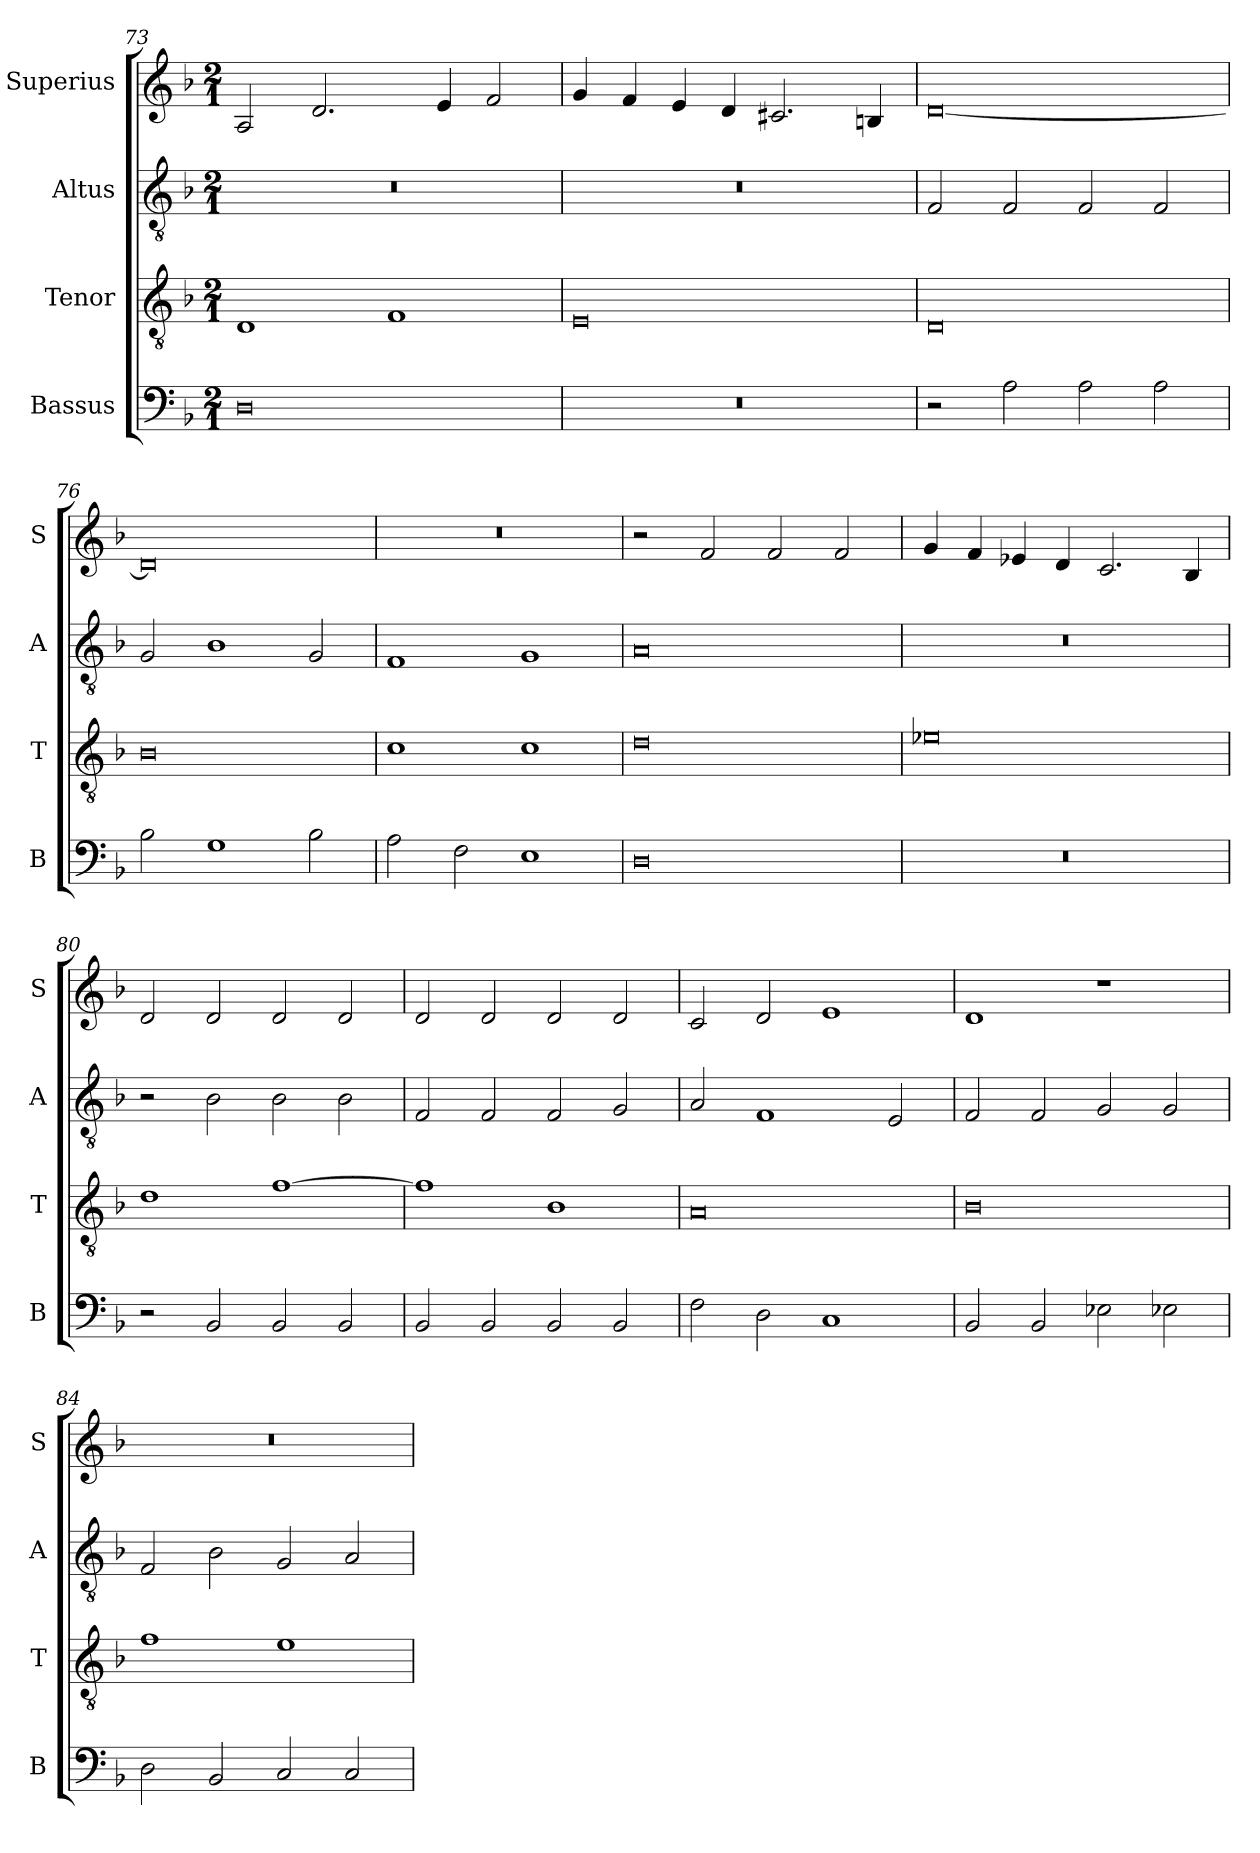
**kern	**kern	**kern	**kern
*part4	*part3	*part2	*part1
*staff4	*staff3	*staff2	*staff1
*I"Bassus	*I"Tenor	*I"Altus	*I"Superius
*I'B	*I'T	*I'A	*I'S
*clefF4	*clefGv2	*clefGv2	*clefG2
*k[b-]	*k[b-]	*k[b-]	*k[b-]
*M2/1	*M2/1	*M2/1	*M2/1
=73	=73	=73	=73
0D	1D	0r	2A/
.	.	.	2.d/
.	1F	.	.
.	.	.	4e/
.	.	.	2f/
=74	=74	=74	=74
0r	0E	0r	4g/
.	.	.	4f/
.	.	.	4e/
.	.	.	4d/
.	.	.	2.c#X/
.	.	.	4Bn/
=75	=75	=75	=75
2r	0D	2F/	[0d
2A\	.	2F/	.
2A\	.	2F/	.
2A\	.	2F/	.
=76	=76	=76	=76
2B-\	0B-	2G/	0d]
1G	.	1B-	.
2B-\	.	2G/	.
=77	=77	=77	=77
2A\	1c	1F	0r
2F\	.	.	.
1E	1c	1G	.
=78	=78	=78	=78
0D	0d	0A	2r
.	.	.	2f/
.	.	.	2f/
.	.	.	2f/
=79	=79	=79	=79
0r	0e-X	0r	4g/
.	.	.	4f/
.	.	.	4e-X/
.	.	.	4d/
.	.	.	2.c/
.	.	.	4B-/
=80	=80	=80	=80
2r	1d	2r	2d/
2BB-/	.	2B-\	2d/
2BB-/	[1f	2B-\	2d/
2BB-/	.	2B-\	2d/
=81	=81	=81	=81
2BB-/	1f]	2F/	2d/
2BB-/	.	2F/	2d/
2BB-/	1B-	2F/	2d/
2BB-/	.	2G/	2d/
=82	=82	=82	=82
2F\	0A	2A/	2c/
2D\	.	1F	2d/
1C	.	.	1e
.	.	2E/	.
=83	=83	=83	=83
2BB-/	0B-	2F/	1d
2BB-/	.	2F/	.
2E-X\	.	2G/	1r
2E-X\	.	2G/	.
=84	=84	=84	=84
2D\	1f	2F/	0r
2BB-/	.	2B-\	.
2C/	1e	2G/	.
2C/	.	2A/	.
=	=	=	=
*-	*-	*-	*-
